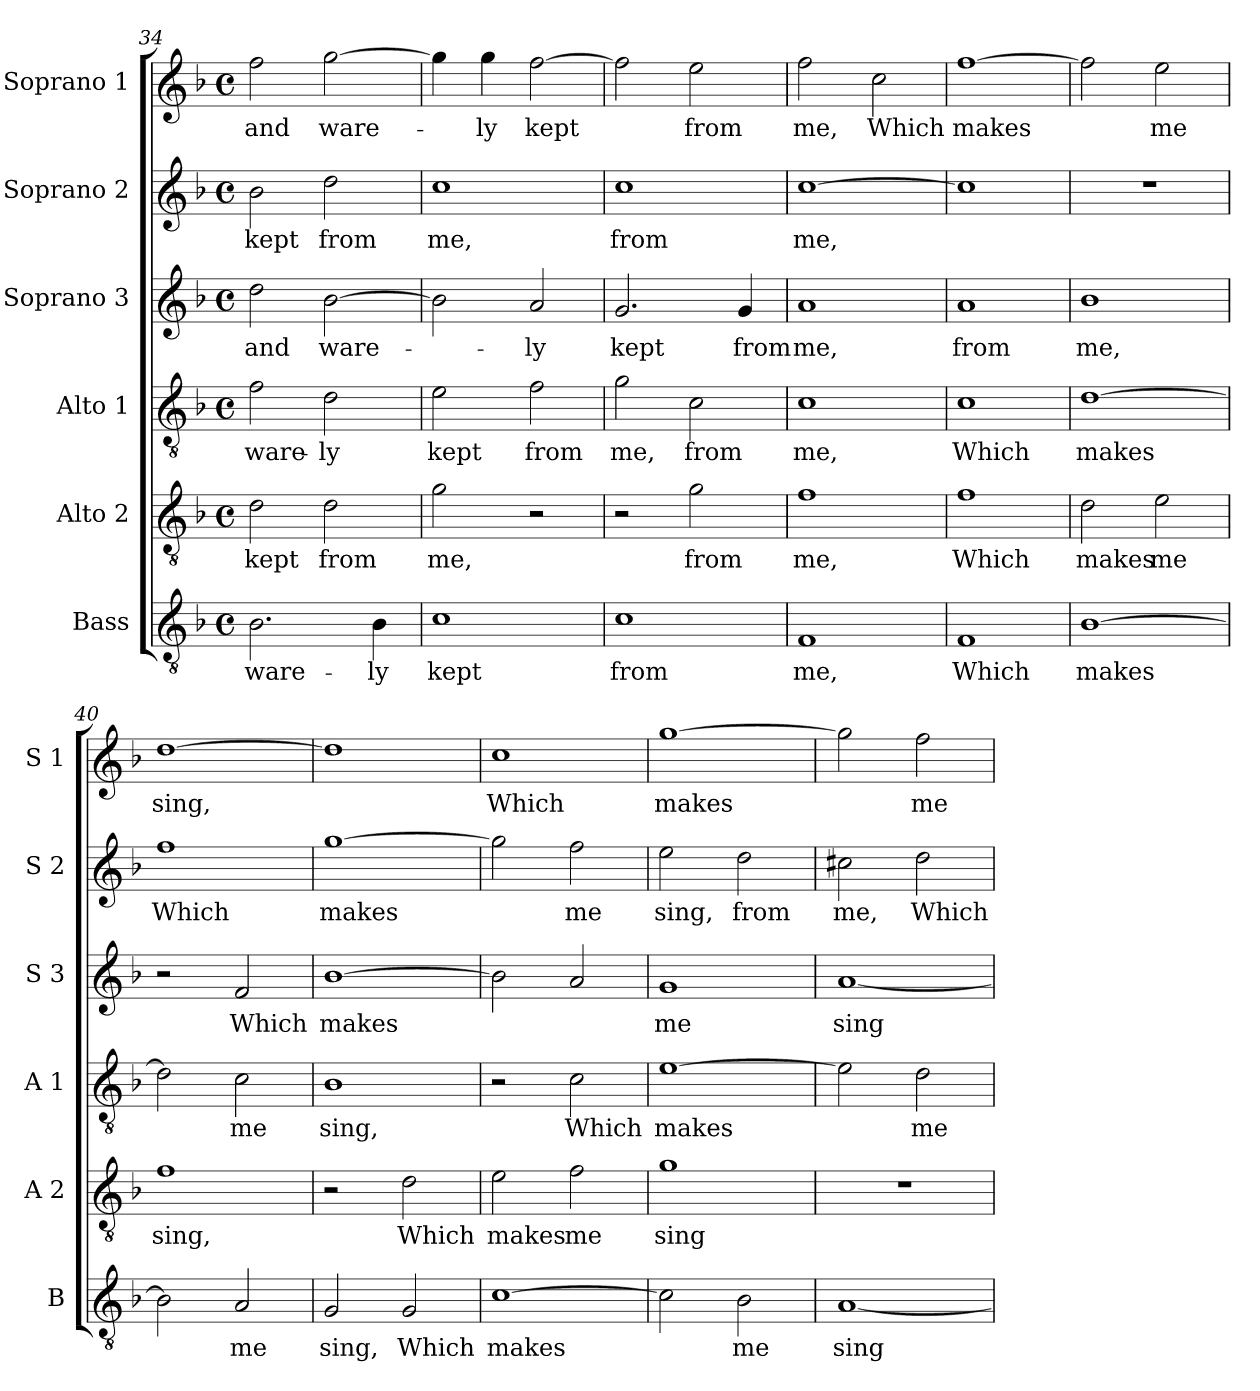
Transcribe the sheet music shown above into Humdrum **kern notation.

**kern	**text	**kern	**text	**kern	**text	**kern	**text	**kern	**text	**kern	**text
*part6	*part6	*part5	*part5	*part4	*part4	*part3	*part3	*part2	*part2	*part1	*part1
*staff6	*staff6	*staff5	*staff5	*staff4	*staff4	*staff3	*staff3	*staff2	*staff2	*staff1	*staff1
*I"Bass	*	*I"Alto 2	*	*I"Alto 1	*	*I"Soprano 3	*	*I"Soprano 2	*	*I"Soprano 1	*
*I'B	*	*I'A 2	*	*I'A 1	*	*I'S 3	*	*I'S 2	*	*I'S 1	*
*clefGv2	*	*clefGv2	*	*clefGv2	*	*clefG2	*	*clefG2	*	*clefG2	*
*k[b-]	*	*k[b-]	*	*k[b-]	*	*k[b-]	*	*k[b-]	*	*k[b-]	*
*F:	*	*F:	*	*F:	*	*F:	*	*F:	*	*F:	*
*M4/4	*	*M4/4	*	*M4/4	*	*M4/4	*	*M4/4	*	*M4/4	*
*met(c)	*	*met(c)	*	*met(c)	*	*met(c)	*	*met(c)	*	*met(c)	*
=34	=34	=34	=34	=34	=34	=34	=34	=34	=34	=34	=34
!	!LO:LY:b	!	!LO:LY:b	!	!LO:LY:b	!	!LO:LY:b	!	!LO:LY:b	!	!LO:LY:b
2.B-\	ware-	2d\	kept	2f\	ware-	2dd\	and	2b-\	kept	2ff\	and
!	!	!	!LO:LY:b	!	!LO:LY:b	!	!LO:LY:b	!	!LO:LY:b	!	!LO:LY:b
.	.	2d\	from	2d\	-ly	[2b-\	ware-	2dd\	from	[2gg\	ware-
!	!LO:LY:b	!	!	!	!	!	!	!	!	!	!
4B-\	-ly	.	.	.	.	.	.	.	.	.	.
=35	=35	=35	=35	=35	=35	=35	=35	=35	=35	=35	=35
!	!LO:LY:b	!	!LO:LY:b	!	!LO:LY:b	!	!	!	!LO:LY:b	!	!
1c	kept	2g\	me,	2e\	kept	2b-\]	.	1cc	me,	4gg\]	.
!	!	!	!	!	!	!	!	!	!	!	!LO:LY:b
.	.	.	.	.	.	.	.	.	.	4gg\	-ly
!	!	!	!	!	!LO:LY:b	!	!LO:LY:b	!	!	!	!LO:LY:b
.	.	2r	.	2f\	from	2a/	-ly	.	.	[2ff\	kept
=36	=36	=36	=36	=36	=36	=36	=36	=36	=36	=36	=36
!	!LO:LY:b	!	!	!	!LO:LY:b	!	!LO:LY:b	!	!LO:LY:b	!	!
1c	from	2r	.	2g\	me,	2.g/	kept	1cc	from	2ff\]	.
!	!	!	!LO:LY:b	!	!LO:LY:b	!	!	!	!	!	!LO:LY:b
.	.	2g\	from	2c\	from	.	.	.	.	2ee\	from
!	!	!	!	!	!	!	!LO:LY:b	!	!	!	!
.	.	.	.	.	.	4g/	from	.	.	.	.
!!LO:LB:g=z
=37	=37	=37	=37	=37	=37	=37	=37	=37	=37	=37	=37
!	!LO:LY:b	!	!LO:LY:b	!	!LO:LY:b	!	!LO:LY:b	!	!LO:LY:b	!	!LO:LY:b
1F	me,	1f	me,	1c	me,	1a	me,	[1cc	me,	2ff\	me,
!	!	!	!	!	!	!	!	!	!	!	!LO:LY:b
.	.	.	.	.	.	.	.	.	.	2cc\	Which
=38	=38	=38	=38	=38	=38	=38	=38	=38	=38	=38	=38
!	!LO:LY:b	!	!LO:LY:b	!	!LO:LY:b	!	!LO:LY:b	!	!	!	!LO:LY:b
1F	Which	1f	Which	1c	Which	1a	from	1cc]	.	[1ff	makes
=39	=39	=39	=39	=39	=39	=39	=39	=39	=39	=39	=39
!	!LO:LY:b	!	!LO:LY:b	!	!LO:LY:b	!	!LO:LY:b	!	!	!	!
[1B-	makes	2d\	makes	[1d	makes	1b-	me,	1r	.	2ff\]	.
!	!	!	!LO:LY:b	!	!	!	!	!	!	!	!LO:LY:b
.	.	2e\	me	.	.	.	.	.	.	2ee\	me
=40	=40	=40	=40	=40	=40	=40	=40	=40	=40	=40	=40
!	!	!	!LO:LY:b	!	!	!	!	!	!LO:LY:b	!	!LO:LY:b
2B-\]	.	1f	sing,	2d\]	.	2r	.	1ff	Which	[1dd	sing,
!	!LO:LY:b	!	!	!	!LO:LY:b	!	!LO:LY:b	!	!	!	!
2A/	me	.	.	2c\	me	2f/	Which	.	.	.	.
=41	=41	=41	=41	=41	=41	=41	=41	=41	=41	=41	=41
!	!LO:LY:b	!	!	!	!LO:LY:b	!	!LO:LY:b	!	!LO:LY:b	!	!
2G/	sing,	2r	.	1B-	sing,	[1b-	makes	[1gg	makes	1dd]	.
!	!LO:LY:b	!	!LO:LY:b	!	!	!	!	!	!	!	!
2G/	Which	2d\	Which	.	.	.	.	.	.	.	.
=42	=42	=42	=42	=42	=42	=42	=42	=42	=42	=42	=42
!	!LO:LY:b	!	!LO:LY:b	!	!	!	!	!	!	!	!LO:LY:b
[1c	makes	2e\	makes	2r	.	2b-\]	.	2gg\]	.	1cc	Which
!	!	!	!LO:LY:b	!	!LO:LY:b	!	!	!	!LO:LY:b	!	!
.	.	2f\	me	2c\	Which	2a/	.	2ff\	me	.	.
=43	=43	=43	=43	=43	=43	=43	=43	=43	=43	=43	=43
!	!	!	!LO:LY:b	!	!LO:LY:b	!	!LO:LY:b	!	!LO:LY:b	!	!LO:LY:b
2c\]	.	1g	sing	[1e	makes	1g	me	2ee\	sing,	[1gg	makes
!	!LO:LY:b	!	!	!	!	!	!	!	!LO:LY:b	!	!
2B-\	me	.	.	.	.	.	.	2dd\	from	.	.
=44	=44	=44	=44	=44	=44	=44	=44	=44	=44	=44	=44
!	!LO:LY:b	!	!	!	!	!	!LO:LY:b	!	!LO:LY:b	!	!
[1A	sing	1r	.	2e\]	.	[1a	sing	2cc#X\	me,	2gg\]	.
!	!	!	!	!	!LO:LY:b	!	!	!	!LO:LY:b	!	!LO:LY:b
.	.	.	.	2d\	me	.	.	2dd\	Which	2ff\	me
=	=	=	=	=	=	=	=	=	=	=	=
*-	*-	*-	*-	*-	*-	*-	*-	*-	*-	*-	*-
